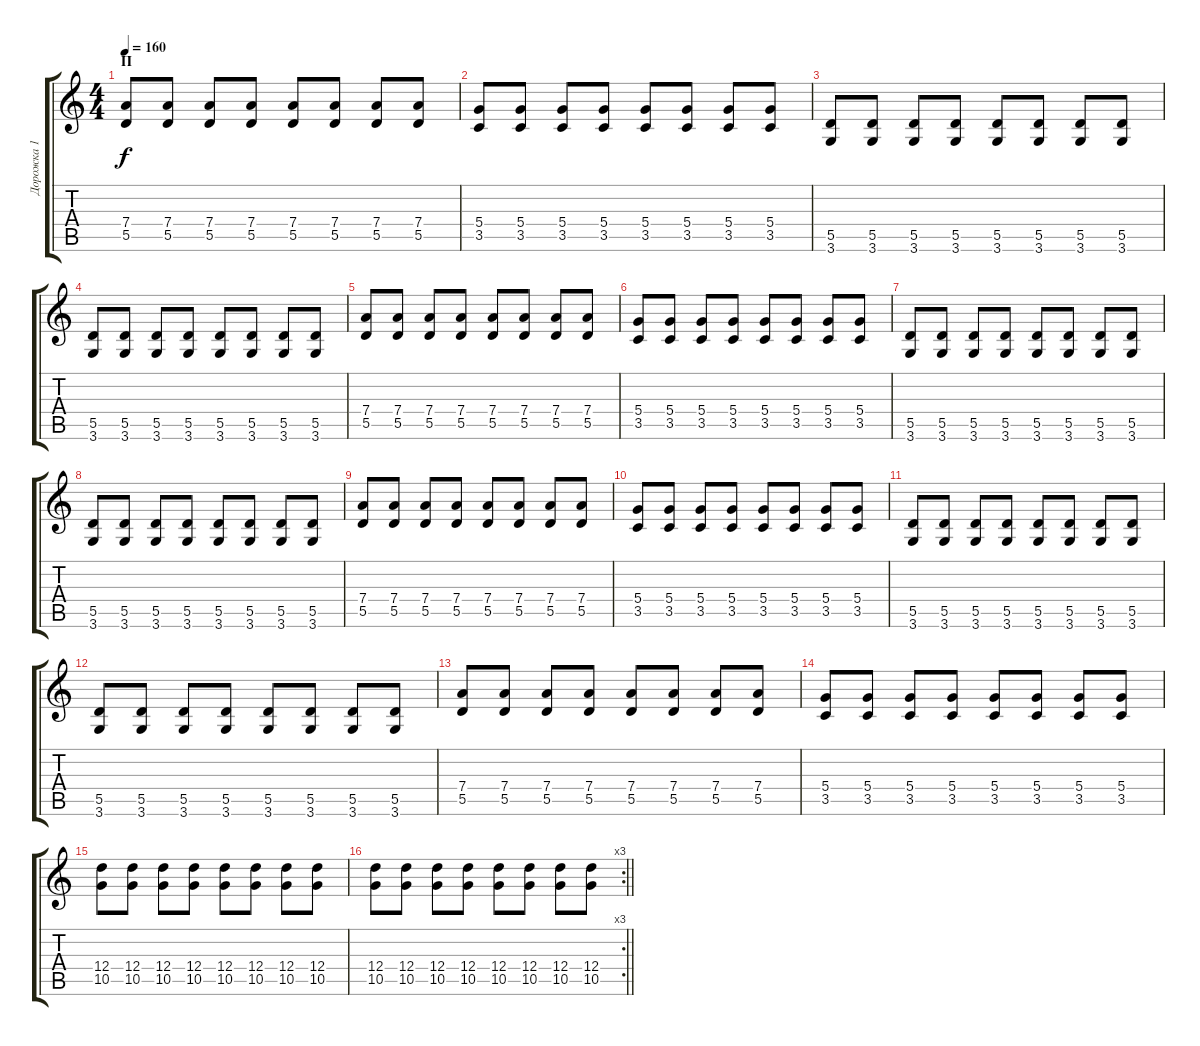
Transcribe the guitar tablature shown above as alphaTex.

\track ("Дорожка 1" "Дорожка 1") {instrument overdrivenguitar}
\staff {score tabs}
\tuning (E4 B3 G3 D3 A2 E2) {hide}
\ts (4 4)
\section ("" "П")
\tempo 160
\clef g2
\ks c
(7.4 5.5).8{dy f} (7.4 5.5).8 (7.4 5.5).8 (7.4 5.5).8 (7.4 5.5).8 (7.4 5.5).8 (7.4 5.5).8 (7.4 5.5).8 |
(5.4 3.5).8 (5.4 3.5).8 (5.4 3.5).8 (5.4 3.5).8 (5.4 3.5).8 (5.4 3.5).8 (5.4 3.5).8 (5.4 3.5).8 |
(5.5 3.6).8 (5.5 3.6).8 (5.5 3.6).8 (5.5 3.6).8 (5.5 3.6).8 (5.5 3.6).8 (5.5 3.6).8 (5.5 3.6).8 |
(5.5 3.6).8 (5.5 3.6).8 (5.5 3.6).8 (5.5 3.6).8 (5.5 3.6).8 (5.5 3.6).8 (5.5 3.6).8 (5.5 3.6).8 |
(7.4 5.5).8 (7.4 5.5).8 (7.4 5.5).8 (7.4 5.5).8 (7.4 5.5).8 (7.4 5.5).8 (7.4 5.5).8 (7.4 5.5).8 |
(5.4 3.5).8 (5.4 3.5).8 (5.4 3.5).8 (5.4 3.5).8 (5.4 3.5).8 (5.4 3.5).8 (5.4 3.5).8 (5.4 3.5).8 |
(5.5 3.6).8 (5.5 3.6).8 (5.5 3.6).8 (5.5 3.6).8 (5.5 3.6).8 (5.5 3.6).8 (5.5 3.6).8 (5.5 3.6).8 |
(5.5 3.6).8 (5.5 3.6).8 (5.5 3.6).8 (5.5 3.6).8 (5.5 3.6).8 (5.5 3.6).8 (5.5 3.6).8 (5.5 3.6).8 |
(7.4 5.5).8 (7.4 5.5).8 (7.4 5.5).8 (7.4 5.5).8 (7.4 5.5).8 (7.4 5.5).8 (7.4 5.5).8 (7.4 5.5).8 |
(5.4 3.5).8 (5.4 3.5).8 (5.4 3.5).8 (5.4 3.5).8 (5.4 3.5).8 (5.4 3.5).8 (5.4 3.5).8 (5.4 3.5).8 |
(5.5 3.6).8 (5.5 3.6).8 (5.5 3.6).8 (5.5 3.6).8 (5.5 3.6).8 (5.5 3.6).8 (5.5 3.6).8 (5.5 3.6).8 |
(5.5 3.6).8 (5.5 3.6).8 (5.5 3.6).8 (5.5 3.6).8 (5.5 3.6).8 (5.5 3.6).8 (5.5 3.6).8 (5.5 3.6).8 |
(7.4 5.5).8 (7.4 5.5).8 (7.4 5.5).8 (7.4 5.5).8 (7.4 5.5).8 (7.4 5.5).8 (7.4 5.5).8 (7.4 5.5).8 |
(5.4 3.5).8 (5.4 3.5).8 (5.4 3.5).8 (5.4 3.5).8 (5.4 3.5).8 (5.4 3.5).8 (5.4 3.5).8 (5.4 3.5).8 |
(12.4 10.5).8 (12.4 10.5).8 (12.4 10.5).8 (12.4 10.5).8 (12.4 10.5).8 (12.4 10.5).8 (12.4 10.5).8 (12.4 10.5).8 |
\rc 3
\barLineRight lightlight
(12.4 10.5).8 (12.4 10.5).8 (12.4 10.5).8 (12.4 10.5).8 (12.4 10.5).8 (12.4 10.5).8 (12.4 10.5).8 (12.4 10.5).8
